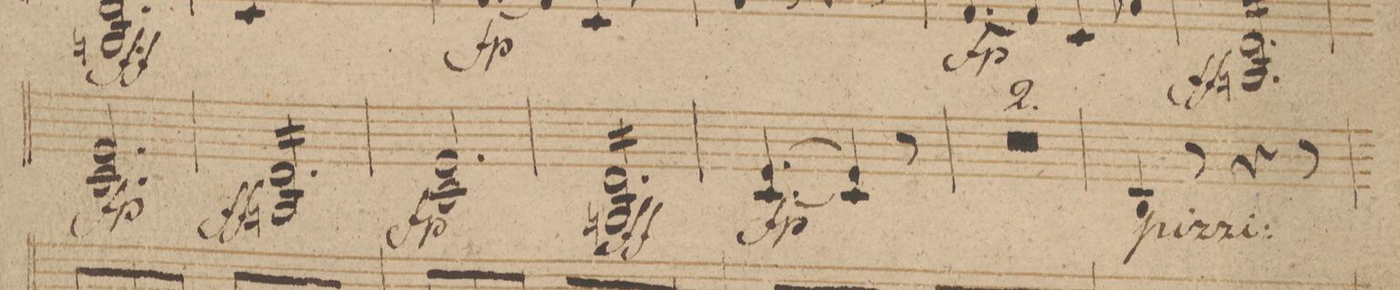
**kern	**dynam
*I"Violino 2do	*
*clefG2	*
*k[b-]	*
*M6/8	*
2.e 2.c/	fp
=52	=52
16dLL 16Bn/	ff
16d 16B/	.
16d 16B/	.
16d 16B/	.
16d 16B/	.
16d 16B/	.
16d 16B/	.
16d 16B/	.
16d 16B/	.
16d 16B/	.
16d 16B/	.
16dJJ 16B/	.
=53	=53
2.e 2.c/	fp
=54	=54
16dLL 16Bn/	ff
16d 16B/	.
16d 16B/	.
16d 16B/	.
16d 16B/	.
16d 16B/	.
16d 16B/	.
16d 16B/	.
16d 16B/	.
16d 16B/	.
16d 16B/	.
16dJJ 16B/	.
*Xtremolo	*
=55	=55
[4.e [4.c/	fp
4e] 4c/]	.
8r	.
=56	=56
1.r	.
=57	=57
=58	=58
4B-/	.
8r	.
4r	.
8r	.
=59	=59
*-	*-
